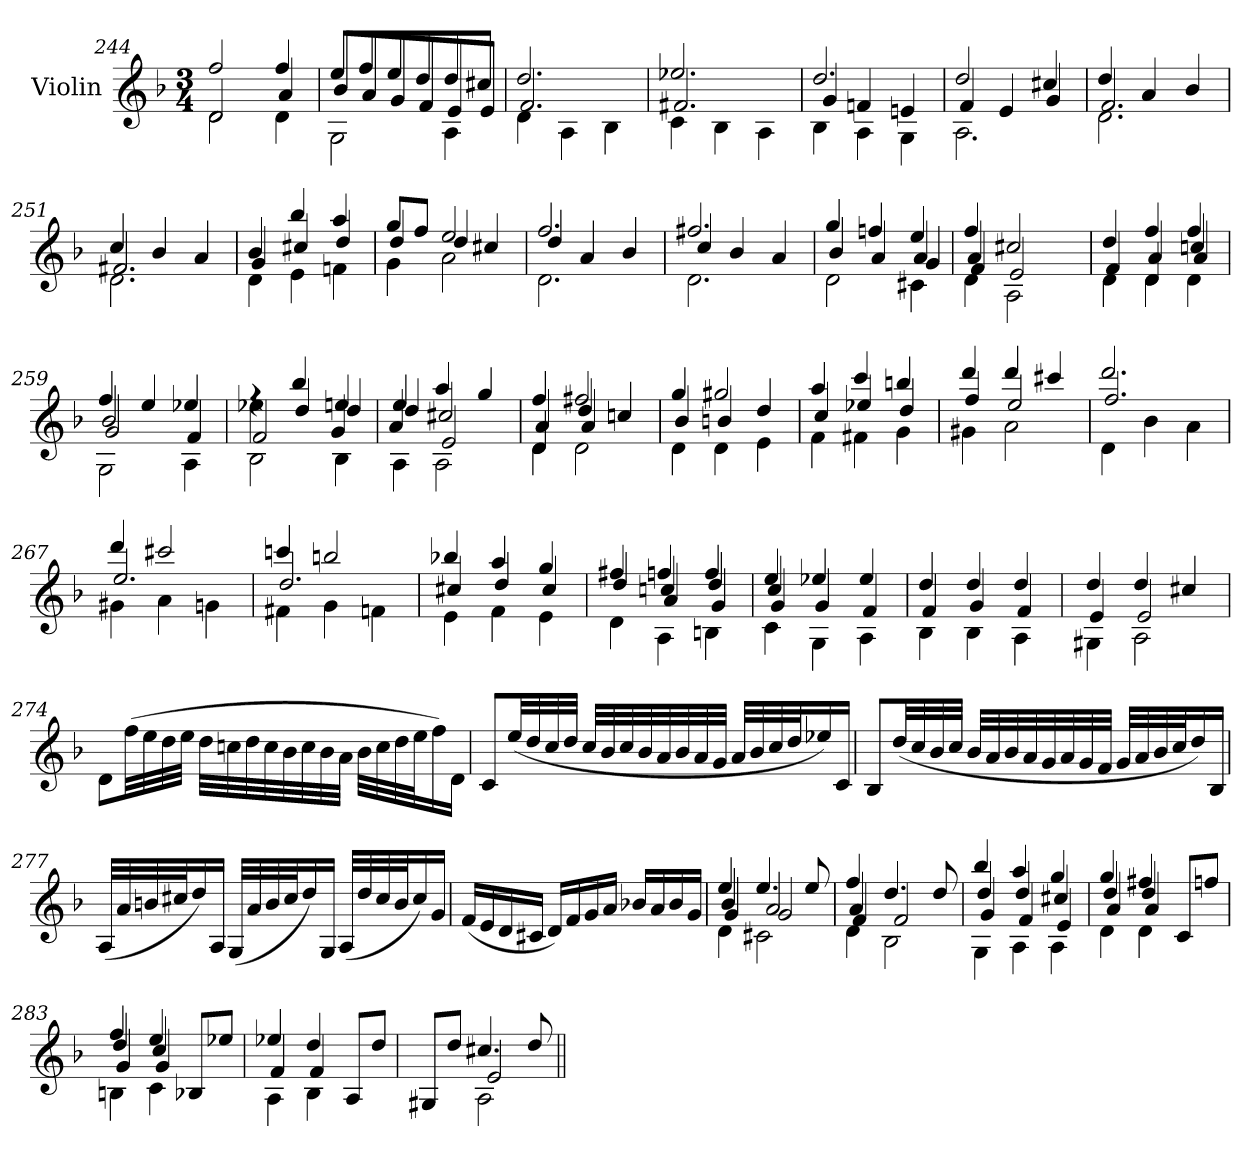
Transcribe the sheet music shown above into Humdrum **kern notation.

**kern
*part1
*staff1
*I"Violin
*I'Vln.
*clefG2
*k[b-]
*M3/4
=244
*^
*	*^
2ff/	2d\	2d/
4ff/	4d\	4a/
=245	=245	=245
8ee/L	2G\	8b-/L
8ff/	.	8a/
8ee/	.	8g/
8dd/	.	8f/
8dd/	4A\	8e/
8cc#X/J	.	8e/J
=246	=246	=246
2.dd/	4d\	2.f/
.	4A\	.
.	4B-\	.
=247	=247	=247
2.ee-X/	4c\	2.f#X/
.	4B-\	.
.	4A\	.
!!LO:LB:g=z	!!	!!
=248	=248	=248
2.dd/	4B-\	4g/
.	4A\	4fn/
.	4G\	4en/
=249	=249	=249
2dd/	2.A\	4f/
.	.	4e/
4cc#X/	.	4g/
=250	=250	=250
4dd/	2.d\	2.f/
4a/	.	.
4b-/	.	.
=251	=251	=251
4cc/	2.d\	2.f#X/
4b-/	.	.
4a/	.	.
=252	=252	=252
4b-/	4d\	4g/
4bb-/	4e\	4cc#X/
4aa/	4fn\	4dd/
=253	=253	=253
8gg/L	4g\	4dd/
8ff/J	.	.
2ee/	2a\	4dd/
.	.	4cc#X/
=254	=254	=254
2.ff/	2.d\	4dd/
.	.	4a/
.	.	4b-/
=255	=255	=255
2.ff#X/	2.d\	4cc/
.	.	4b-/
.	.	4a/
=256	=256	=256
*	*	*^
4gg/	2d\	4b-/	4ryy
4ffn/	.	4a/	4ryy
4ee/	4c#X\	4a/	4g/
!!LO:LB:g=z	!!	!!	!!
=257	=257	=257	=257
4ff/	4d\	4a/	4f/
2cc#X/	2A\	2e/	4ryy
.	.	.	4ryy
=258	=258	=258	=258
4dd/	4d\	4f/	4ryy
4ff/	4d\	4a/	4d/
4ff/	4d\	4ccn/	4a/
=259	=259	=259	=259
4ff/	2G\	2b-/	2g/
4ee/	.	.	.
4ee-X/	4A\	4f/	4ryy
=260	=260	=260	=260
4rff	2B-\	4ee-X\	2f/
4bb-/	.	4dd/	.
4een/	4B-\	4dd/	4g/
=261	=261	=261	=261
4ee/	4A\	4dd/	4a/
4aa/	2A\	2cc#X/	2e/
4gg/	.	.	.
=262	=262	=262	=262
4ff/	4d\	4a/	4d/
2ff#X/	2d\	4dd/	4a/
.	.	4ccn/	4ryy
*	*	*v	*v
=263	=263	=263
4gg/	4d\	4b-/
2gg#X/	4d\	4bn/
.	4e\	4dd/
=264	=264	=264
4aa/	4f\	4cc/
4ccc/	4f#X\	4ee-X/
4bbn/	4g\	4dd/
=265	=265	=265
4ddd/	4g#X\	4ff/
4ddd/	2a\	2ee/
4ccc#X/	.	.
!!LO:LB:g=z	!!	!!
=266	=266	=266
2.ddd/	4d\	2.ff/
.	4b-\	.
.	4a\	.
=267	=267	=267
4ddd/	4g#X\	2.ee/
2ccc#X/	4a\	.
.	4gn\	.
=268	=268	=268
4cccn/	4f#X\	2.dd/
2bbn/	4g\	.
.	4fn\	.
=269	=269	=269
4bb-X/	4e\	4cc#X/
4aa/	4f\	4dd/
4gg/	4e\	4cc#/
=270	=270	=270
*	*	*^
4ff#X/	4d\	4dd/	4ryy
4ffn/	4A\	4ccn/	4a/
4ff/	4Bn\	4dd/	4g/
=271	=271	=271	=271
4ee/	4c\	4cc/	4g/
4ee-X/	4G\	4ryy	4g/
4ee-/	4A\	4ryy	4f/
*	*	*v	*v
=272	=272	=272
4dd/	4B-\	4f/
4dd/	4B-\	4g/
4dd/	4A\	4f/
=273	=273	=273
4dd/	4G#X\	4e/
4dd/	2A\	2e/
4cc#X/	.	.
*v	*v	*v
!!LO:LB:g=z
=274
8d\L
(32ff\LL
32ee\
32dd\
32ee\JJJ
32dd\LLL
32ccn\
32dd\
32cc\
32b-\
32cc\
32b-\
32a\JJJ
32b-\LLL
32cc\
32dd\
32ee\J
16ff\)
16d\JJ
=275
8c/L
(32ee/LL
32dd/
32cc/
32dd/JJJ
32cc/LLL
32b-/
32cc/
32b-/
32a/
32b-/
32a/
32g/JJJ
32a/LLL
32b-/
32cc/
32dd/J
16ee-X/)
16c/JJ
=276
8B-/L
(32dd/LL
32cc/
32b-/
32cc/JJJ
32b-/LLL
32a/
32b-/
32a/
32g/
32a/
32g/
32f/JJJ
32g/LLL
32a/
32b-/
32cc/J
16dd/)
16B-/JJ
!!LO:LB:g=z
=277
(32A/LLL
32a/
32bn/
32cc#X/J
16dd/)
16A/JJ
(32G/LLL
32a/
32b/
32cc#/J
16dd/)
16G/JJ
(32A/LLL
32dd/
32cc#/
32b/J
16cc#/)
16g/JJ
=278
(16f/LL
16e/
16d/
16c#X/JJ
16d/LL)
16f/
16g/
16a/JJ
16b-X/LL
16a/
16b-/
16g/JJ
=279
*^
*	*^
*	*	*^
4ee/	4d\	4b-/	4g/
4.ee/	2c#X\	2a/	2g/
8ee/	.	.	.
=280	=280	=280	=280
4ff/	4d\	4a/	4f/
4.dd/	2B-\	2f/	4.ryy
8dd/	.	.	8ryy
=281	=281	=281	=281
4bb-/	4G\	4dd/	4g/
4aa/	4A\	4dd/	4f/
4gg/	4A\	4cc#X/	4e/
!!LO:LB:g=z	!!	!!	!!
=282	=282	=282	=282
4gg/	4d\	4dd/	4a/
4ff#X/	4d\	4dd/	4a/
8c/L	4ryy	4ryy	4ryy
8ffn/J	.	.	.
=283	=283	=283	=283
4ff/	4Bn\	4dd/	4g/
4ee/	4c\	4cc/	4g/
8B-X/L	4ryy	4ryy	4ryy
8ee-X/J	.	.	.
*	*	*v	*v
=284	=284	=284
4ee-X/	4A\	4f/
4dd/	4B-\	4f/
8A/L	4ryy	4ryy
8dd/J	.	.
=285	=285	=285
8G#X/L	4ryy	4ryy
8dd/J	.	.
4.cc#X/	2A\	2e/
8dd/	.	.
*v	*v	*v
=||
*-
